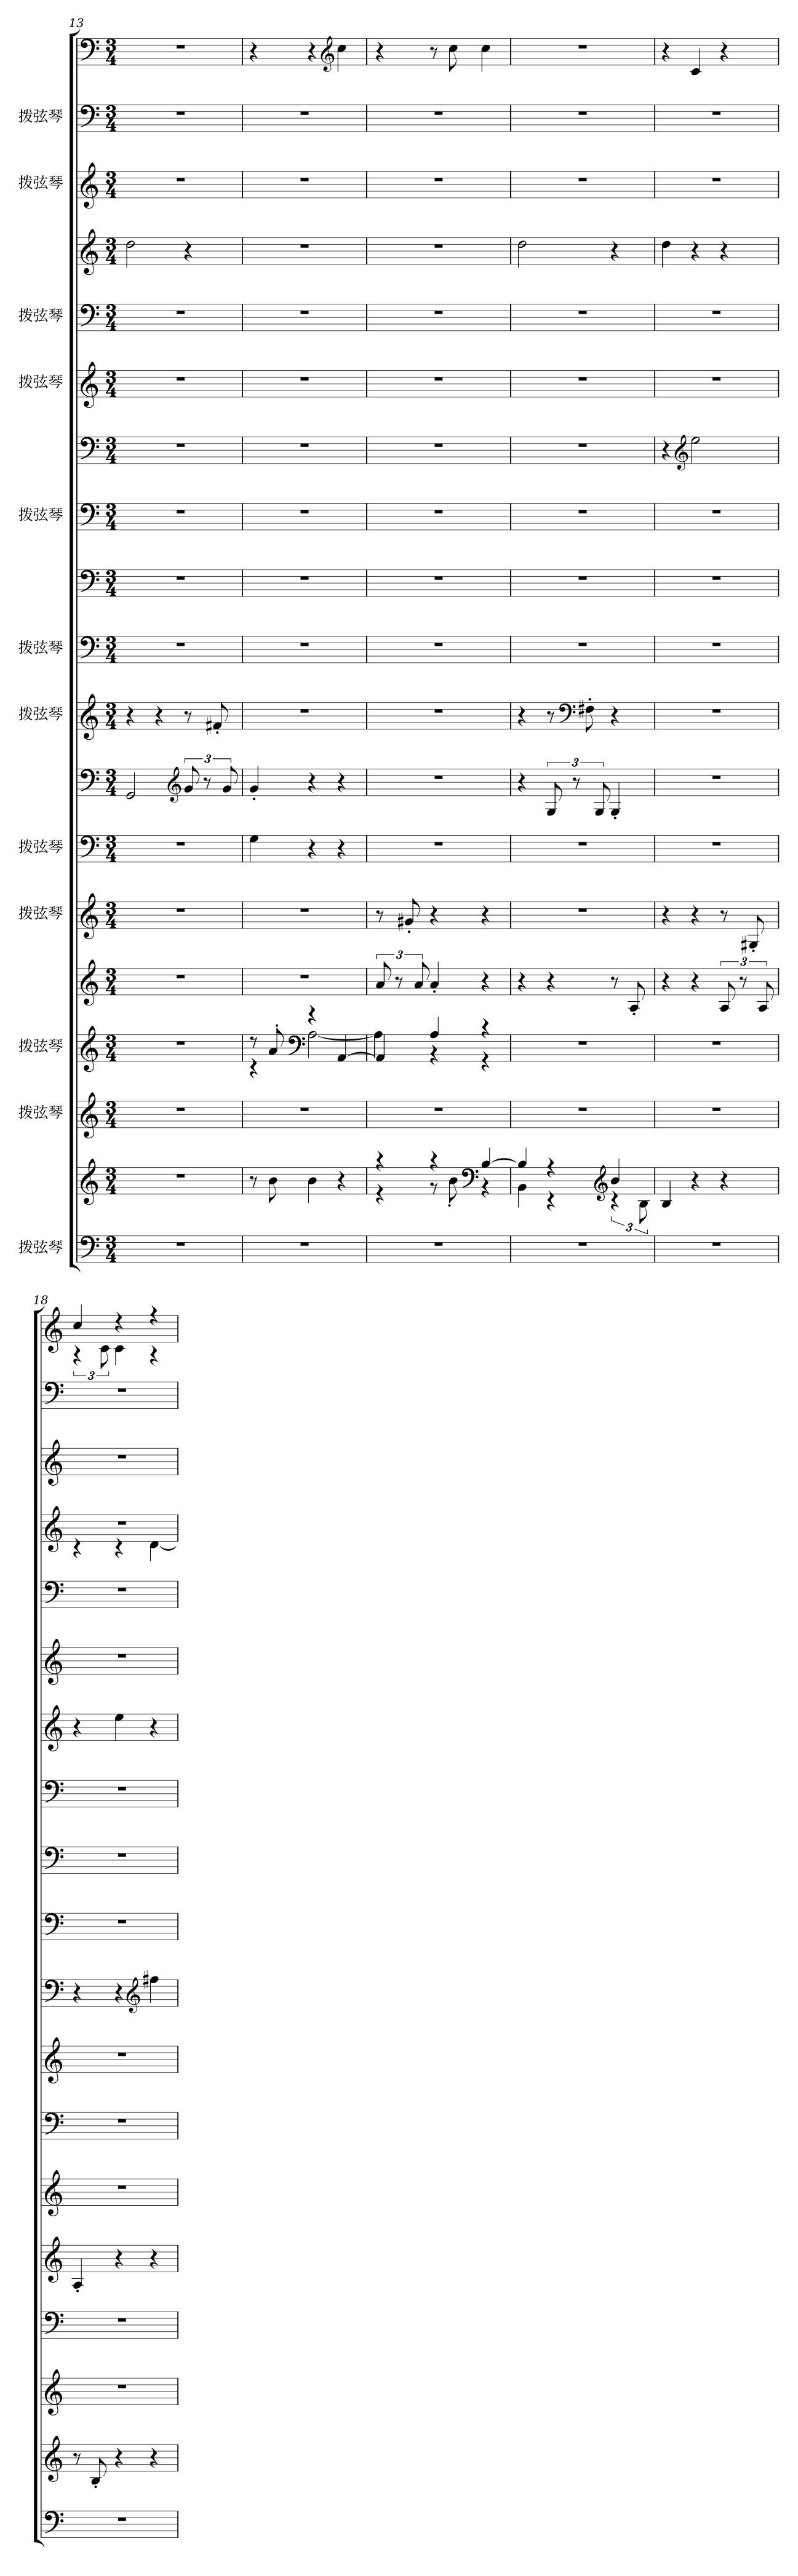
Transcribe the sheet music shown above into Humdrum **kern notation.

**kern	**kern	**kern	**kern	**kern	**kern	**kern	**kern	**kern	**kern	**kern	**kern	**kern	**kern	**kern	**kern	**kern	**kern	**kern
*part12	*part12	*part11	*part10	*part10	*part9	*part8	*part8	*part7	*part6	*part6	*part5	*part5	*part4	*part3	*part3	*part2	*part1	*part1
*staff19	*staff18	*staff17	*staff16	*staff15	*staff14	*staff13	*staff12	*staff11	*staff10	*staff9	*staff8	*staff7	*staff6	*staff5	*staff4	*staff3	*staff2	*staff1
*I"拨弦琴	*	*I"拨弦琴	*I"拨弦琴	*	*I"拨弦琴	*I"拨弦琴	*	*I"拨弦琴	*I"拨弦琴	*	*I"拨弦琴	*	*I"拨弦琴	*I"拨弦琴	*	*I"拨弦琴	*I"拨弦琴	*
*clefF4	*clefG2	*clefG2	*clefG2	*clefG2	*clefG2	*clefF4	*clefF4	*clefG2	*clefF4	*clefF4	*clefF4	*clefF4	*clefG2	*clefF4	*clefG2	*clefG2	*clefF4	*clefF4
*k[]	*k[]	*k[]	*k[]	*k[]	*k[]	*k[]	*k[]	*k[]	*k[]	*k[]	*k[]	*k[]	*k[]	*k[]	*k[]	*k[]	*k[]	*k[]
*M3/4	*M3/4	*M3/4	*M3/4	*M3/4	*M3/4	*M3/4	*M3/4	*M3/4	*M3/4	*M3/4	*M3/4	*M3/4	*M3/4	*M3/4	*M3/4	*M3/4	*M3/4	*M3/4
=13	=13	=13	=13	=13	=13	=13	=13	=13	=13	=13	=13	=13	=13	=13	=13	=13	=13	=13
2.r	2.r	2.r	2.r	2.r	2.r	2.r	2GG/	4r	2.r	2.r	2.r	2.r	2.r	2.r	2dd\	2.r	2.r	2.r
.	.	.	.	.	.	.	.	4r	.	.	.	.	.	.	.	.	.	.
*	*	*	*	*	*	*	*clefG2	*	*	*	*	*	*	*	*	*	*	*
.	.	.	.	.	.	.	12g/	8r	.	.	.	.	.	.	4r	.	.	.
.	.	.	.	.	.	.	12r	.	.	.	.	.	.	.	.	.	.	.
.	.	.	.	.	.	.	.	8f#X'/	.	.	.	.	.	.	.	.	.	.
.	.	.	.	.	.	.	12g/	.	.	.	.	.	.	.	.	.	.	.
=14	=14	=14	=14	=14	=14	=14	=14	=14	=14	=14	=14	=14	=14	=14	=14	=14	=14	=14
*	*	*	*^	*	*	*	*	*	*	*	*	*	*	*	*	*	*	*
2.r	8r	2.r	8r	4r	2.r	2.r	4G\	4g'/	2.r	2.r	2.r	2.r	2.r	2.r	2.r	2.r	2.r	2.r	4r
.	8b\	.	8a'/	.	.	.	.	.	.	.	.	.	.	.	.	.	.	.	.
*	*	*	*clefF4	*	*	*	*	*	*	*	*	*	*	*	*	*	*	*	*
.	4b\	.	4r	[2A\	.	.	4r	4r	.	.	.	.	.	.	.	.	.	.	4r
*	*	*	*	*	*	*	*	*	*	*	*	*	*	*	*	*	*	*	*clefG2
.	4r	.	[4AA/	.	.	.	4r	4r	.	.	.	.	.	.	.	.	.	.	4cc\
!!LO:PB:g=z
=15	=15	=15	=15	=15	=15	=15	=15	=15	=15	=15	=15	=15	=15	=15	=15	=15	=15	=15	=15
*	*^	*	*	*	*	*	*	*	*	*	*	*	*	*	*	*	*	*	*
2.r	4r	4r	2.r	4AA/]	4A\]	12a/	8r	2.r	2.r	2.r	2.r	2.r	2.r	2.r	2.r	2.r	2.r	2.r	2.r	4r
.	.	.	.	.	.	12r	.	.	.	.	.	.	.	.	.	.	.	.	.	.
.	.	.	.	.	.	.	8g#X'/	.	.	.	.	.	.	.	.	.	.	.	.	.
.	.	.	.	.	.	12a/	.	.	.	.	.	.	.	.	.	.	.	.	.	.
.	4r	8r	.	4A/	4r	4a'/	4r	.	.	.	.	.	.	.	.	.	.	.	.	8r
.	.	8b'\	.	.	.	.	.	.	.	.	.	.	.	.	.	.	.	.	.	8cc\
*	*clefF4	*	*	*	*	*	*	*	*	*	*	*	*	*	*	*	*	*	*	*
.	[4B/	4r	.	4r	4r	4r	4r	.	.	.	.	.	.	.	.	.	.	.	.	4cc\
*	*	*	*	*v	*v	*	*	*	*	*	*	*	*	*	*	*	*	*	*	*
=16	=16	=16	=16	=16	=16	=16	=16	=16	=16	=16	=16	=16	=16	=16	=16	=16	=16	=16	=16
2.r	4B/]	4BB\	2.r	2.r	4r	2.r	2.r	4r	4r	2.r	2.r	2.r	2.r	2.r	2.r	2dd\	2.r	2.r	2.r
.	4r	4r	.	.	4r	.	.	12G/	8r	.	.	.	.	.	.	.	.	.	.
.	.	.	.	.	.	.	.	12r	.	.	.	.	.	.	.	.	.	.	.
*	*	*	*	*	*	*	*	*	*clefF4	*	*	*	*	*	*	*	*	*	*
.	.	.	.	.	.	.	.	.	8F#X'\	.	.	.	.	.	.	.	.	.	.
.	.	.	.	.	.	.	.	12G/	.	.	.	.	.	.	.	.	.	.	.
*	*clefG2	*	*	*	*	*	*	*	*	*	*	*	*	*	*	*	*	*	*
.	4b/	6r	.	.	8r	.	.	4G'/	4r	.	.	.	.	.	.	4r	.	.	.
.	.	.	.	.	8A'/	.	.	.	.	.	.	.	.	.	.	.	.	.	.
.	.	12B\	.	.	.	.	.	.	.	.	.	.	.	.	.	.	.	.	.
*	*v	*v	*	*	*	*	*	*	*	*	*	*	*	*	*	*	*	*	*
=17	=17	=17	=17	=17	=17	=17	=17	=17	=17	=17	=17	=17	=17	=17	=17	=17	=17	=17
2.r	4B/	2.r	2.r	4r	4r	2.r	2.r	2.r	2.r	2.r	2.r	4r	2.r	2.r	4dd\	2.r	2.r	4r
*	*	*	*	*	*	*	*	*	*	*	*	*clefG2	*	*	*	*	*	*
.	4r	.	.	4r	4r	.	.	.	.	.	.	2ee\	.	.	4r	.	.	4c/
.	4r	.	.	12A/	8r	.	.	.	.	.	.	.	.	.	4r	.	.	4r
.	.	.	.	12r	.	.	.	.	.	.	.	.	.	.	.	.	.	.
.	.	.	.	.	8G#X'/	.	.	.	.	.	.	.	.	.	.	.	.	.
.	.	.	.	12A/	.	.	.	.	.	.	.	.	.	.	.	.	.	.
=18	=18	=18	=18	=18	=18	=18	=18	=18	=18	=18	=18	=18	=18	=18	=18	=18	=18	=18
*	*	*	*	*	*	*	*	*	*	*	*	*	*	*	*^	*	*	*^
2.r	8r	2.r	2.r	4A'/	2.r	2.r	2.r	4r	2.r	2.r	2.r	4r	2.r	2.r	2.r	4r	2.r	2.r	4cc/	6r
.	8B'/	.	.	.	.	.	.	.	.	.	.	.	.	.	.	.	.	.	.	.
.	.	.	.	.	.	.	.	.	.	.	.	.	.	.	.	.	.	.	.	12c\
.	4r	.	.	4r	.	.	.	4r	.	.	.	4ee\	.	.	.	4r	.	.	4r	4c\
*	*	*	*	*	*	*	*	*clefG2	*	*	*	*	*	*	*	*	*	*	*	*
.	4r	.	.	4r	.	.	.	4ff#X\	.	.	.	4r	.	.	.	[4d\	.	.	4r	4r
*	*	*	*	*	*	*	*	*	*	*	*	*	*	*	*v	*v	*	*	*v	*v
=	=	=	=	=	=	=	=	=	=	=	=	=	=	=	=	=	=	=
*-	*-	*-	*-	*-	*-	*-	*-	*-	*-	*-	*-	*-	*-	*-	*-	*-	*-	*-
